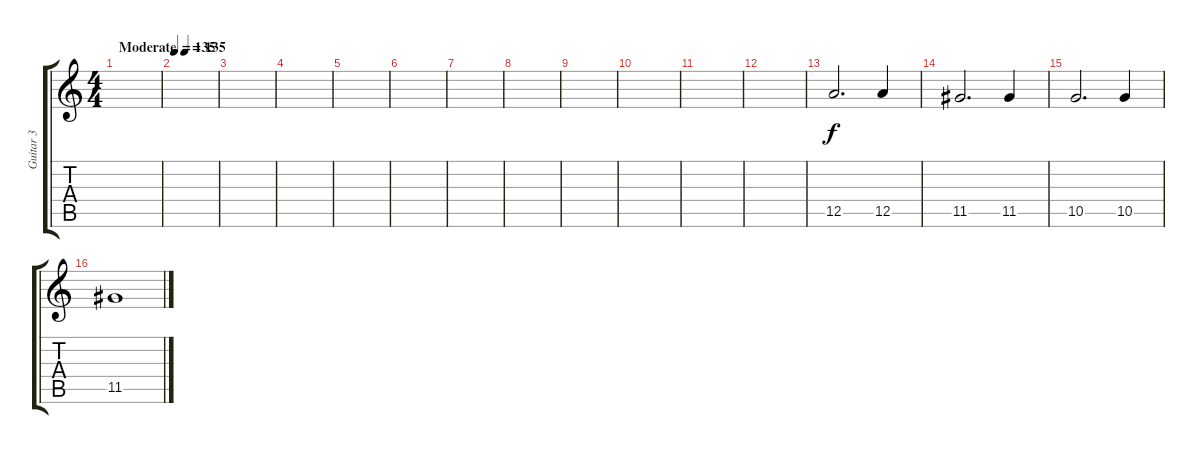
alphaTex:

\track ("Guitar 3" "Guitar 3") {instrument acousticguitarsteel}
\staff {score tabs}
\tuning (E4 B3 G3 D3 A2 E2) {hide}
\ts (4 4)
\tempo (135 "Moderate")
\tempo 120
\tempo (135 "Moderate")
\clef g2
\ks c
|
\tempo 135
|
|
|
|
|
|
|
|
|
|
|
12.5.2{d} 12.5.4 |
11.5.2{d} 11.5.4 |
10.5.2{d} 10.5.4 |
11.5.1
